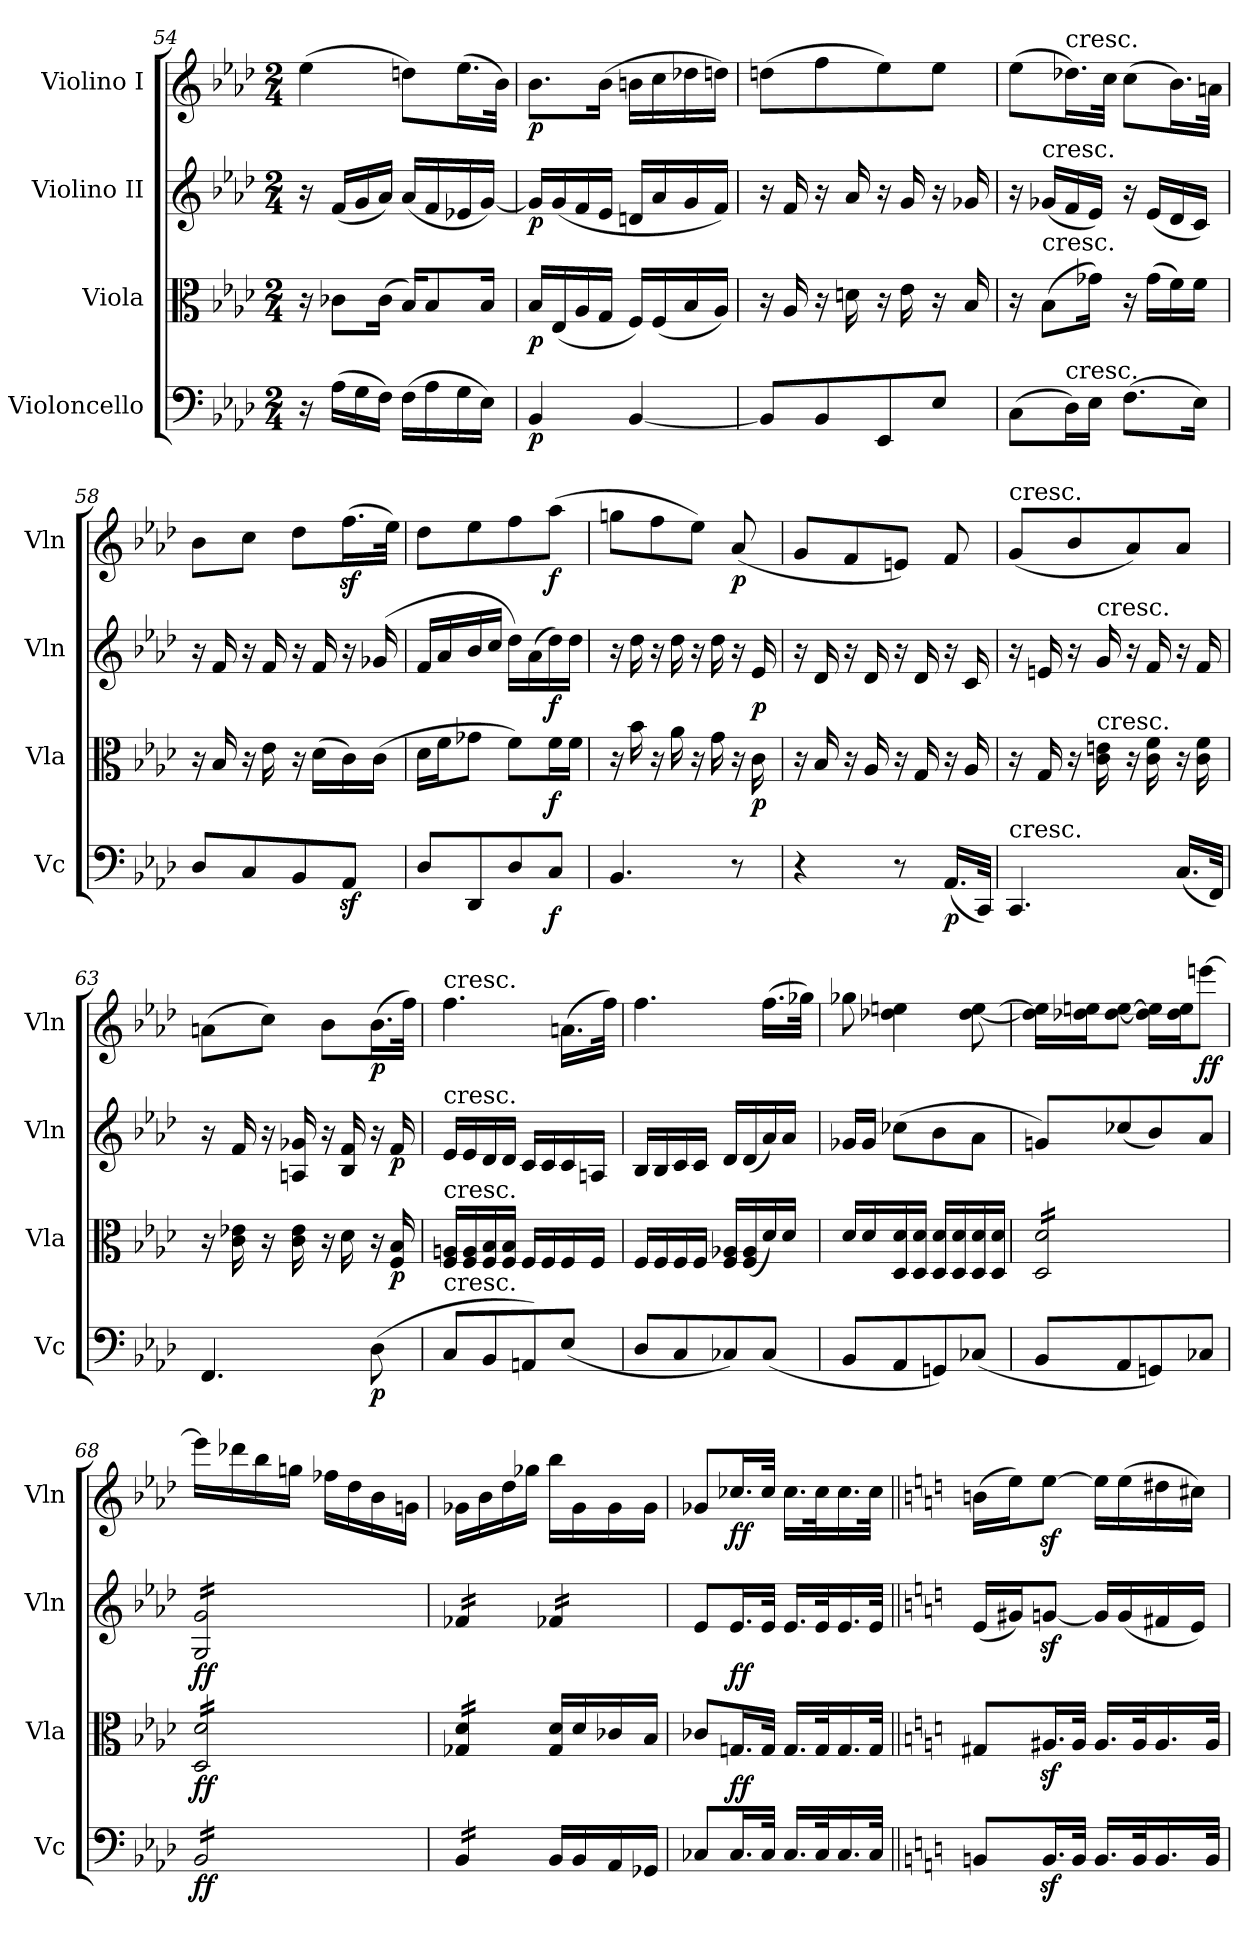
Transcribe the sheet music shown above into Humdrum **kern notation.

**kern	**dynam	**kern	**dynam	**kern	**dynam	**kern	**dynam
*part4	*part4	*part3	*part3	*part2	*part2	*part1	*part1
*staff4	*staff4	*staff3	*staff3	*staff2	*staff2	*staff1	*staff1
*I"Violoncello	*	*I"Viola	*	*I"Violino II	*	*I"Violino I	*
*I'Vc	*	*I'Vla	*	*I'Vln	*	*I'Vln	*
*clefF4	*	*clefC3	*	*clefG2	*	*clefG2	*
*k[b-e-a-d-]	*	*k[b-e-a-d-]	*	*k[b-e-a-d-]	*	*k[b-e-a-d-]	*
*M2/4	*	*M2/4	*	*M2/4	*	*M2/4	*
=54	=54	=54	=54	=54	=54	=54	=54
16r	.	16r	.	16r	.	(4ee-\	.
(16A-\LL	.	8c-X\L	.	(16f/LL	.	.	.
16G\	.	.	.	16g/	.	.	.
16F\JJ)	.	(16c-\Jk	.	16a-/JJ)	.	.	.
(16F\LL	.	16B-/KL)	.	(16a-/LL	.	8ddn\L)	.
16A-\	.	8B-/	.	16f/	.	.	.
16G\	.	.	.	16e-X/	.	(16.ee-\L	.
16E-\JJ)	.	16B-/Jk	.	[16g/JJ)	.	.	.
.	.	.	.	.	.	32b-\JJk)	.
=55	=55	=55	=55	=55	=55	=55	=55
!	!LO:DY:b	!	!LO:DY:b	!	!LO:DY:b	!	!LO:DY:b
4BB-/	p	16B-/LL	p	16g/LL]	p	8.b-\L	p
.	.	(16E-/	.	(16g/	.	.	.
.	.	16A-/	.	16f/	.	.	.
.	.	16G/JJ	.	16e-/JJ	.	(16b-\Jk	.
[4BB-/	.	16F/LL)	.	16dn/LL	.	16bn\LL	.
.	.	(16F/	.	16a-/	.	16cc\	.
.	.	16B-/	.	16g/	.	16dd-X\	.
.	.	16A-/JJ)	.	16f/JJ)	.	16ddn\JJ)	.
=56	=56	=56	=56	=56	=56	=56	=56
8BB-/L]	.	16r	.	16r	.	(8ddn\L	.
.	.	16A-/	.	16f/	.	.	.
8BB-/	.	16r	.	16r	.	8ff\	.
.	.	16dn\	.	16a-/	.	.	.
8EE-/	.	16r	.	16r	.	8ee-\)	.
.	.	16e-\	.	16g/	.	.	.
8E-/J	.	16r	.	16r	.	8ee-\J	.
.	.	16B-/	.	16g-X/	.	.	.
!!LO:LB:g=z
=57	=57	=57	=57	=57	=57	=57	=57
(8C\L	.	16r	.	16r	.	(8ee-\L	.
!	!	!	!	!LO:TX:a:t=cresc.	!	!	!
!	!	!LO:TX:a:t=cresc.	!	!	!	!	!
.	.	(8B-\L	.	(16g-X/LL	.	.	.
!	!	!	!	!	!	!LO:TX:a:t=cresc.	!
!LO:TX:a:t=cresc.	!	!	!	!	!	!	!
16D-\L)	.	.	.	16f/	.	16.dd-X\L)	.
16E-\JJ	.	16g-X\Jk)	.	16e-/JJ)	.	.	.
.	.	.	.	.	.	32cc\JJk	.
(8.F\L	.	16r	.	16r	.	(8cc\L	.
.	.	(16g-\LL	.	(16e-/LL	.	.	.
.	.	16f\)	.	16d-/	.	16.b-\L)	.
16E-\Jk)	.	16f\JJ	.	16c/JJ)	.	.	.
.	.	.	.	.	.	32an\JJk	.
=58	=58	=58	=58	=58	=58	=58	=58
8D-/L	.	16r	.	16r	.	8b-\L	.
.	.	16B-/	.	16f/	.	.	.
8C/	.	16r	.	16r	.	8cc\J	.
.	.	16e-\	.	16f/	.	.	.
8BB-/	.	16r	.	16r	.	8dd-\L	.
.	.	(16d-\LL	.	16f/	.	.	.
8AA-z</J	.	16c\)	.	16r	.	(16.ffz<\L	.
.	.	(16c\JJ	.	(>16g-X/	.	.	.
.	.	.	.	.	.	32ee-\JJk)	.
=59	=59	=59	=59	=59	=59	=59	=59
8D-/L	.	16d-\LL	.	16f/LL	.	8dd-\L	.
.	.	16f\J	.	16a-/	.	.	.
8DD-/	.	8g-X\J	.	16b-/	.	8ee-\	.
.	.	.	.	16cc/JJ	.	.	.
8D-/	.	8f\L)	.	16dd-\LL)	.	8ff\	.
.	.	.	.	(16a-\	.	.	.
!	!LO:DY:b	!	!LO:DY:b	!	!LO:DY:b	!	!LO:DY:b
8C/J	f	16f\L	f	16dd-\)	f	(8aa-\J	f
.	.	16f\JJ	.	16dd-\JJ	.	.	.
=60	=60	=60	=60	=60	=60	=60	=60
4.BB-/	.	16r	.	16r	.	8ggn\L	.
.	.	16b-\	.	16dd-\	.	.	.
.	.	16r	.	16r	.	8ff\	.
.	.	16a-\	.	16dd-\	.	.	.
.	.	16r	.	16r	.	8ee-\J)	.
.	.	16g\	.	16dd-\	.	.	.
!	!	!	!	!	!	!	!LO:DY:b
8r	.	16r	.	16r	.	(8a-/	p
!	!	!	!LO:DY:b	!	!LO:DY:b	!	!
.	.	16c\	p	16e-/	p	.	.
!!LO:PB:g=z
=61	=61	=61	=61	=61	=61	=61	=61
4r	.	16r	.	16r	.	8g/L	.
.	.	16B-/	.	16d-/	.	.	.
.	.	16r	.	16r	.	8f/	.
.	.	16A-/	.	16d-/	.	.	.
8r	.	16r	.	16r	.	8en/J)	.
.	.	16G/	.	16d-/	.	.	.
!	!LO:DY:b	!	!	!	!	!	!
(16.AA-/LL	p	16r	.	16r	.	8f/	.
.	.	16A-/	.	16c/	.	.	.
32CC/JJk)	.	.	.	.	.	.	.
=62	=62	=62	=62	=62	=62	=62	=62
!	!	!	!	!	!	!LO:TX:a:t=cresc.	!
!LO:TX:a:t=cresc.	!	!	!	!	!	!	!
4.CC/	.	16r	.	16r	.	(8g/L	.
.	.	16G/	.	16en/	.	.	.
.	.	16r	.	16r	.	8b-/	.
!	!	!	!	!LO:TX:a:t=cresc.	!	!	!
!	!	!LO:TX:a:t=cresc.	!	!	!	!	!
.	.	16c\ 16en\	.	16g/	.	.	.
.	.	16r	.	16r	.	8a-/)	.
.	.	16c\ 16f\	.	16f/	.	.	.
(16.C/LL	.	16r	.	16r	.	8a-/J	.
.	.	16c\ 16f\	.	16f/	.	.	.
32FF/JJk)	.	.	.	.	.	.	.
=63	=63	=63	=63	=63	=63	=63	=63
4.FF/	.	16r	.	16r	.	(8an\L	.
.	.	16c\ 16e-X\	.	16f/	.	.	.
.	.	16r	.	16r	.	8cc\J)	.
.	.	16c\ 16e-\	.	16An/ 16g-X/	.	.	.
.	.	16r	.	16r	.	8b-\L	.
.	.	16d-\	.	16B-/ 16f/	.	.	.
!	!LO:DY:b	!	!	!	!	!	!LO:DY:b
(8D-\	p	16r	.	16r	.	(16.b-\L	p
!	!	!	!LO:DY:b	!	!LO:DY:b	!	!
.	.	16F/ 16B-/	p	16f/	p	.	.
.	.	.	.	.	.	32ff\JJk)	.
=64	=64	=64	=64	=64	=64	=64	=64
!	!	!	!	!	!	!LO:TX:a:t=cresc.	!
!	!	!	!	!LO:TX:a:t=cresc.	!	!	!
!	!	!LO:TX:a:t=cresc.	!	!	!	!	!
!LO:TX:a:t=cresc.	!	!	!	!	!	!	!
8C/L	.	16F/ 16An/LL	.	16e-/LL	.	4.ff\	.
.	.	16F/ 16A/	.	16e-/	.	.	.
8BB-/	.	16F/ 16B-/	.	16d-/	.	.	.
.	.	16F/ 16B-/JJ	.	16d-/JJ	.	.	.
8AAn/)	.	16F/LL	.	16c/LL	.	.	.
.	.	16F/	.	16c/	.	.	.
(8E-/J	.	16F/	.	16c/	.	(16.an\LL	.
.	.	16F/JJ	.	16An/JJ	.	.	.
.	.	.	.	.	.	32ff\JJk)	.
!!LO:LB:g=z
=65	=65	=65	=65	=65	=65	=65	=65
8D-/L	.	16F/LL	.	16B-/LL	.	4.ff\	.
.	.	16F/	.	16B-/	.	.	.
8C/	.	16F/	.	16c/	.	.	.
.	.	16F/JJ	.	16c/JJ	.	.	.
8C-X/)	.	16F/ 16A-X/LL	.	16d-/LL	.	.	.
.	.	(16F/ 16A-/	.	(16d-/	.	.	.
(8C-/J	.	16d-/)	.	16a-/)	.	(16.ff\LL	.
.	.	16d-/JJ	.	16a-/JJ	.	.	.
.	.	.	.	.	.	32gg-X\JJk)	.
=66	=66	=66	=66	=66	=66	=66	=66
8BB-/L	.	16d-/LL	.	16g-X/LL	.	8gg-X\	.
.	.	16d-/	.	16g-/JJ	.	.	.
8AA-/	.	16D-/ 16d-/	.	(8cc-X\L	.	4dd-X\ 4een\	.
.	.	16D-/ 16d-/JJ	.	.	.	.	.
8GGn/)	.	16D-/ 16d-/LL	.	8b-\	.	.	.
.	.	16D-/ 16d-/	.	.	.	.	.
(8C-X/J	.	16D-/ 16d-/	.	8a-\J	.	[8dd-\ [8ee\	.
.	.	16D-/ 16d-/JJ	.	.	.	.	.
=67	=67	=67	=67	=67	=67	=67	=67
*	*	*tremolo	*	*	*	*	*
8BB-/L	.	16D-/ 16d-/LL	.	8gn/L)	.	16dd-\] 16ee\]LL	.
.	.	16D-/ 16d-/	.	.	.	16dd-X\ 16een\J	.
8AA-/	.	16D-/ 16d-/	.	(8cc-X/	.	[8dd-\ [8ee\J	.
.	.	16D-/ 16d-/	.	.	.	.	.
8GGn/)	.	16D-/ 16d-/	.	8b-/)	.	16dd-\] 16ee\]LL	.
.	.	16D-/ 16d-/	.	.	.	16dd-\ 16ee\J	.
!	!	!	!	!	!	!	!LO:DY:b
8C-X/J	.	16D-/ 16d-/	.	8a-/J	.	[8eeen\J	ff
.	.	16D-/ 16d-/JJ	.	.	.	.	.
=68	=68	=68	=68	=68	=68	=68	=68
!	!LO:DY:b	!	!LO:DY:b	!	!LO:DY:b	!	!
*tremolo	*	*	*	*	*	*	*
*	*	*	*	*tremolo	*	*	*
16BB-/LL	ff	16D-/ 16d-/LL	ff	16G/ 16g/LL	ff	16eee\LL]	.
16BB-/	.	16D-/ 16d-/	.	16G/ 16g/	.	16ddd-X\	.
16BB-/	.	16D-/ 16d-/	.	16G/ 16g/	.	16bb-\	.
16BB-/	.	16D-/ 16d-/	.	16G/ 16g/	.	16ggn\JJ	.
16BB-/	.	16D-/ 16d-/	.	16G/ 16g/	.	16ff-X\LL	.
16BB-/	.	16D-/ 16d-/	.	16G/ 16g/	.	16dd-\	.
16BB-/	.	16D-/ 16d-/	.	16G/ 16g/	.	16b-\	.
16BB-/JJ	.	16D-/ 16d-/JJ	.	16G/ 16g/JJ	.	16gn\JJ	.
!!LO:LB:g=z
=69	=69	=69	=69	=69	=69	=69	=69
16BB-/LL	.	16G-X/ 16d-/LL	.	16f-X/LL	.	16g-X\LL	.
16BB-/	.	16G-X/ 16d-/	.	16f-X/	.	16b-\	.
16BB-/	.	16G-X/ 16d-/	.	16f-X/	.	16dd-\	.
16BB-/JJ	.	16G-X/ 16d-/JJ	.	16f-X/JJ	.	16gg-X\JJ	.
*	*	*Xtremolo	*	*	*	*	*
*Xtremolo	*	*	*	*	*	*	*
16BB-/LL	.	16G-/ 16d-/LL	.	16f-X/LL	.	16bb-\LL	.
16BB-/	.	16d-/	.	16f-X/	.	16g-\	.
16AA-/	.	16c-X/	.	16f-X/	.	16g-\	.
16GG-X/JJ	.	16B-/JJ	.	16f-X/JJ	.	16g-\JJ	.
*	*	*	*	*Xtremolo	*	*	*
=70	=70	=70	=70	=70	=70	=70	=70
8C-X/L	.	8c-X/L	.	8e-/L	.	8g-X/L	.
!	!	!	!LO:DY:b	!	!LO:DY:b	!	!LO:DY:b
16.C-/L	.	16.Gn/L	ff	16.e-/L	ff	16.cc-X/L	ff
32C-/JJk	.	32G/JJk	.	32e-/JJk	.	32cc-/JJk	.
16.C-/LL	.	16.G/LL	.	16.e-/LL	.	16.cc-\LL	.
32C-/K	.	32G/K	.	32e-/K	.	32cc-\K	.
16.C-/	.	16.G/	.	16.e-/	.	16.cc-\	.
32C-/JJk	.	32G/JJk	.	32e-/JJk	.	32cc-\JJk	.
=71||	=71||	=71||	=71||	=71||	=71||	=71||	=71||
*k[]	*	*k[]	*	*k[]	*	*k[]	*
8BBn/L	.	8G#X/L	.	(16e/LL	.	(16bn\LL	.
.	.	.	.	16g#X/J)	.	16ee\J)	.
16.BBz</L	.	16.A#Xz</L	.	[8gnz</J	.	[8eez<\J	.
32BB/JJk	.	32A#/JJk	.	.	.	.	.
16.BB/LL	.	16.A#/LL	.	16g/LL]	.	16ee\LL]	.
.	.	.	.	(16g/	.	(16ee\	.
32BB/K	.	32A#/K	.	.	.	.	.
16.BB/	.	16.A#/	.	16f#X/	.	16dd#X\	.
.	.	.	.	16e/JJ)	.	16cc#X\JJ)	.
32BB/JJk	.	32A#/JJk	.	.	.	.	.
=	=	=	=	=	=	=	=
*-	*-	*-	*-	*-	*-	*-	*-
